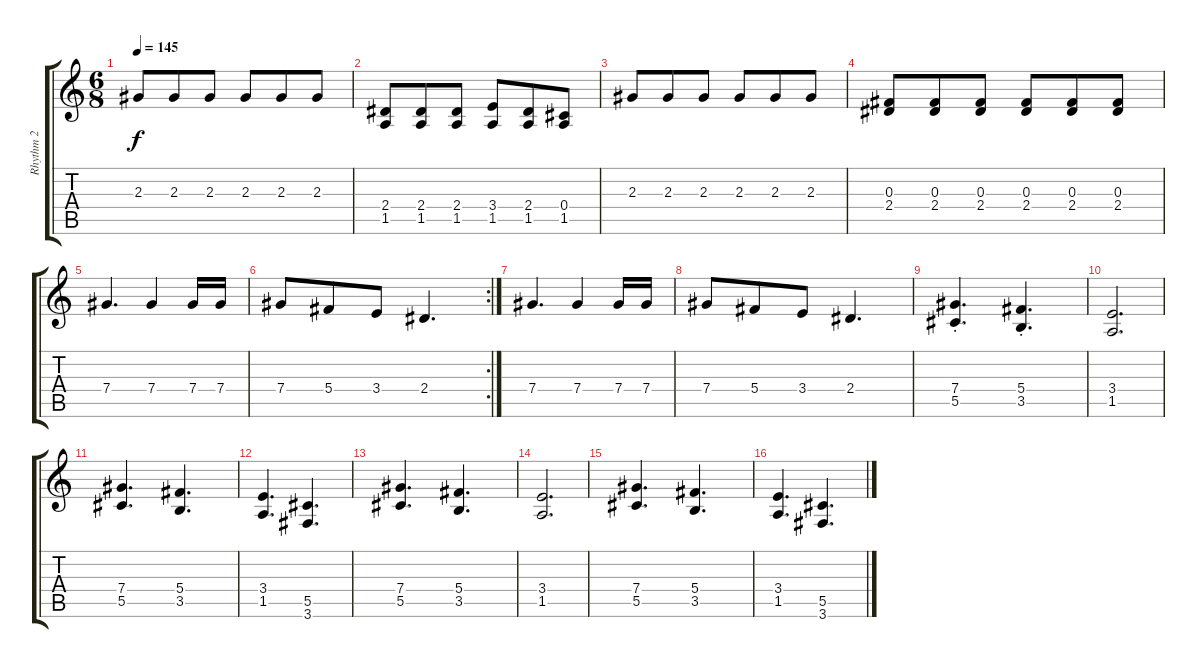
\track ("Rhythm 2" "Rhythm 2") {instrument distortionguitar}
\staff {score tabs}
\tuning (Eb4 Bb3 Gb3 Db3 Ab2 Eb2) {hide}
\ts (6 8)
\tempo 145
\clef g2
\ks c
2.3.8{dy f} 2.3.8 2.3.8 2.3.8 2.3.8 2.3.8 |
(2.4 1.5).8 (2.4 1.5).8 (2.4 1.5).8 (3.4 1.5).8 (2.4 1.5).8 (0.4 1.5).8 |
2.3.8 2.3.8 2.3.8 2.3.8 2.3.8 2.3.8 |
(0.3 2.4).8 (0.3 2.4).8 (0.3 2.4).8 (0.3 2.4).8 (0.3 2.4).8 (0.3 2.4).8 |
7.4.4{d} 7.4.4 7.4.16 7.4.16 |
\rc 2
7.4.8 5.4.8 3.4.8 2.4.4{d} |
7.4.4{d} 7.4.4 7.4.16 7.4.16 |
7.4.8 5.4.8 3.4.8 2.4.4{d} |
(7.4{st} 5.5{st}).4{d} (5.4{st} 3.5{st}).4{d} |
(3.4 1.5).2{d} |
(7.4 5.5).4{d} (5.4 3.5).4{d} |
(3.4 1.5).4{d} (5.5 3.6).4{d} |
(7.4 5.5).4{d} (5.4 3.5).4{d} |
(3.4 1.5).2{d} |
(7.4 5.5).4{d} (5.4 3.5).4{d} |
(3.4 1.5).4{d} (5.5 3.6).4{d}
